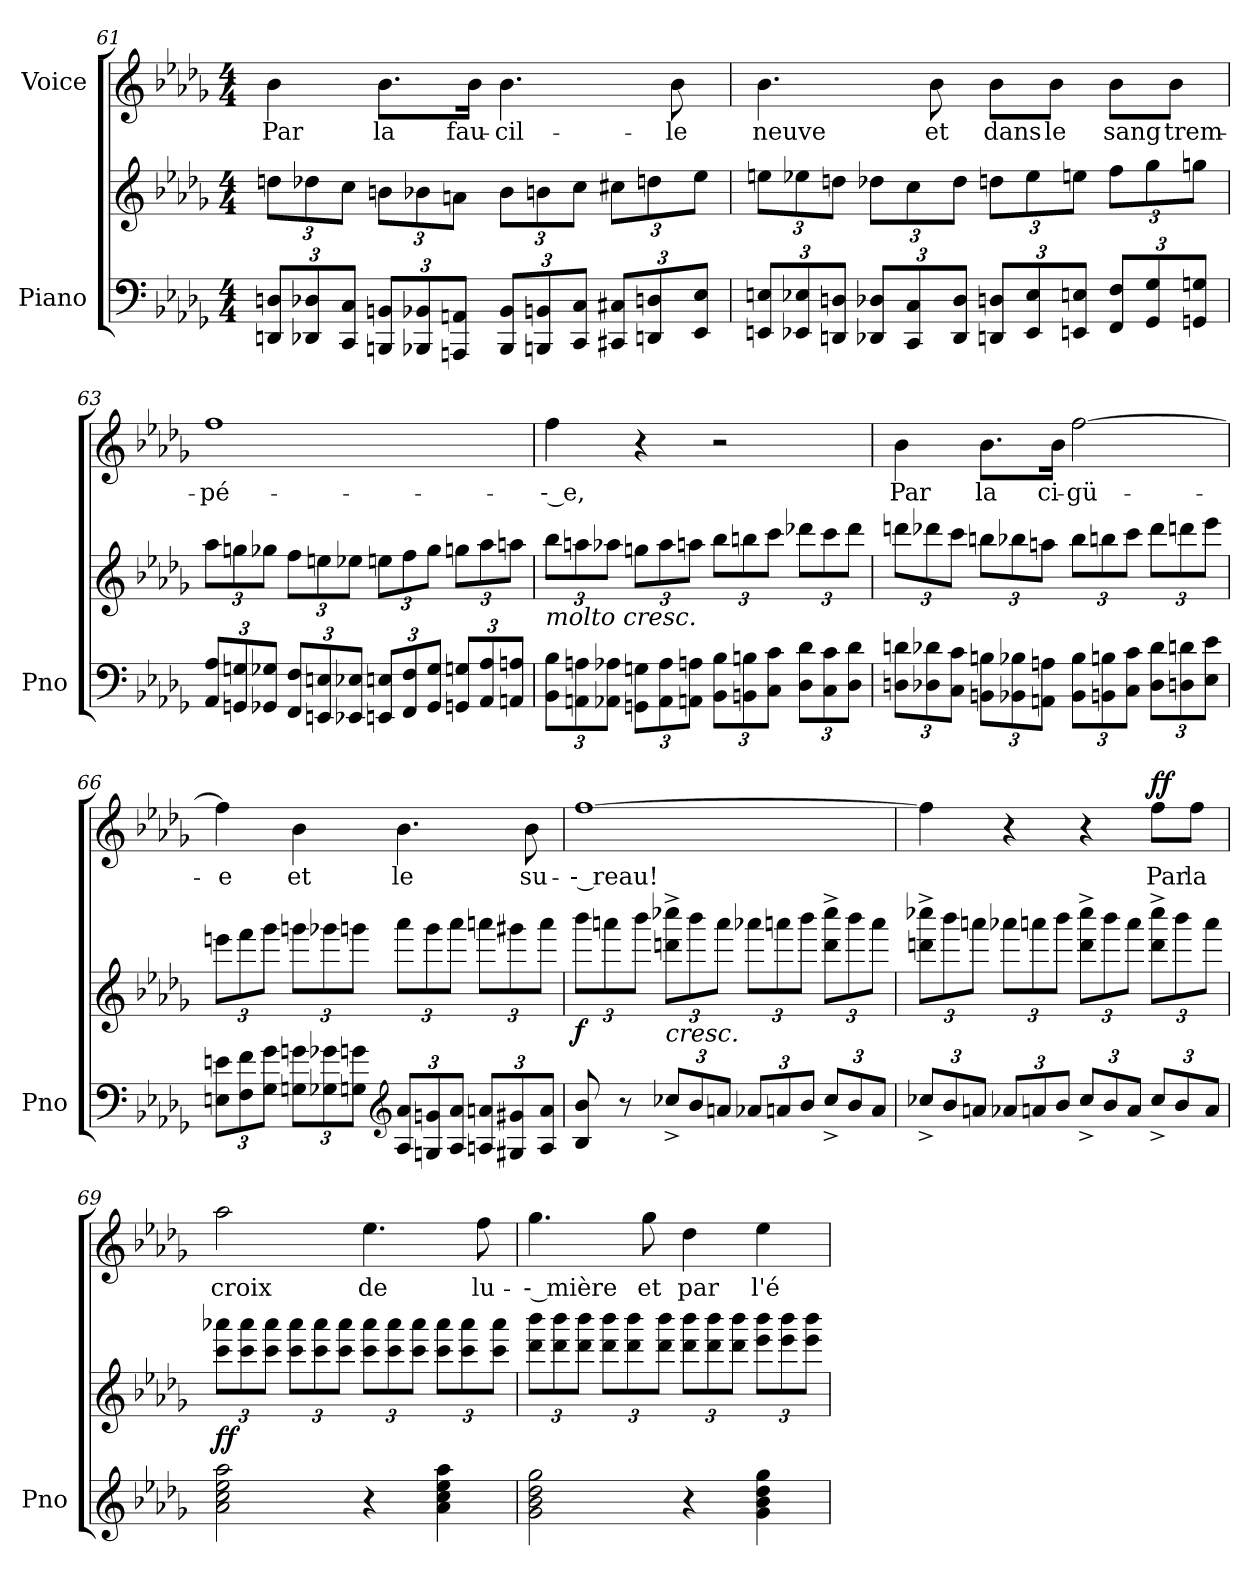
**kern	**kern	**dynam	**kern	**text	**dynam
*part2	*part2	*part2	*part1	*part1	*part1
*staff3	*staff2	*staff2/3	*staff1	*staff1	*staff1
*I"Piano	*	*	*I"Voice	*	*
*I'Pno	*	*	*	*	*
*clefF4	*clefG2	*	*clefG2	*	*
*k[b-e-a-d-g-]	*k[b-e-a-d-g-]	*	*k[b-e-a-d-g-]	*	*
*M4/4	*M4/4	*	*M4/4	*	*
*Xbrackettup	*Xbrackettup	*	*	*	*
=61	=61	=61	=61	=61	=61
12DDn/ 12Dn/L	12ddn\L	.	4b-\	Par	.
12DD-X/ 12D-X/	12dd-X\	.	.	.	.
12CC/ 12C/J	12cc\J	.	.	.	.
12BBBn/ 12BBn/L	12bn\L	.	8.b-\L	la	.
12BBB-X/ 12BB-X/	12b-X\	.	.	.	.
12AAAn/ 12AAn/J	12an\J	.	.	.	.
.	.	.	16b-\Jk	fau-	.
12BBB-/ 12BB-/L	12b-\L	.	4.b-\	-cil-	.
12BBBn/ 12BBn/	12bn\	.	.	.	.
12CC/ 12C/J	12cc\J	.	.	.	.
12CC#X/ 12C#X/L	12cc#X\L	.	.	.	.
12DDn/ 12Dn/	12ddn\	.	.	.	.
.	.	.	8b-\	-le	.
12EE-/ 12E-/J	12ee-\J	.	.	.	.
=62	=62	=62	=62	=62	=62
12EEn/ 12En/L	12een\L	.	4.b-\	neuve	.
12EE-X/ 12E-X/	12ee-X\	.	.	.	.
12DDn/ 12Dn/J	12ddn\J	.	.	.	.
12DD-X/ 12D-X/L	12dd-X\L	.	.	.	.
12CC/ 12C/	12cc\	.	.	.	.
.	.	.	8b-\	et	.
12DD-/ 12D-/J	12dd-\J	.	.	.	.
12DDn/ 12Dn/L	12ddn\L	.	8b-\L	dans	.
12EE-/ 12E-/	12ee-\	.	.	.	.
.	.	.	8b-\J	le	.
12EEn/ 12En/J	12een\J	.	.	.	.
12FF/ 12F/L	12ff\L	.	8b-\L	sang	.
12GG-/ 12G-/	12gg-\	.	.	.	.
.	.	.	8b-\J	trem-	.
12GGn/ 12Gn/J	12ggn\J	.	.	.	.
=63	=63	=63	=63	=63	=63
12AA-/ 12A-/L	12aa-\L	.	1ff	-pé-	.
12GGn/ 12Gn/	12ggn\	.	.	.	.
12GG-X/ 12G-X/J	12gg-X\J	.	.	.	.
12FF/ 12F/L	12ff\L	.	.	.	.
12EEn/ 12En/	12een\	.	.	.	.
12EE-X/ 12E-X/J	12ee-X\J	.	.	.	.
12EEn/ 12En/L	12een\L	.	.	.	.
12FF/ 12F/	12ff\	.	.	.	.
12GG-/ 12G-/J	12gg-\J	.	.	.	.
12GGn/ 12Gn/L	12ggn\L	.	.	.	.
12AA-/ 12A-/	12aa-\	.	.	.	.
12AAn/ 12An/J	12aan\J	.	.	.	.
=64	=64	=64	=64	=64	=64
!	!LO:TX:b:i:t=molto cresc.	!	!	!	!
12BB-\ 12B-\L	12bb-\L	.	4ff\	-- e,	.
12AAn\ 12An\	12aan\	.	.	.	.
12AA-X\ 12A-X\J	12aa-X\J	.	.	.	.
12GGn\ 12Gn\L	12ggn\L	.	4r	.	.
12AA-\ 12A-\	12aa-\	.	.	.	.
12AAn\ 12An\J	12aan\J	.	.	.	.
12BB-\ 12B-\L	12bb-\L	.	2r	.	.
12BBn\ 12Bn\	12bbn\	.	.	.	.
12C\ 12c\J	12ccc\J	.	.	.	.
12D-\ 12d-\L	12ddd-X\L	.	.	.	.
12C\ 12c\	12ccc\	.	.	.	.
12D-\ 12d-\J	12ddd-\J	.	.	.	.
=65	=65	=65	=65	=65	=65
!	!	!	!	!	!LO:DY:a
!	!	!	!	!	!LO:DY:n=1:a
12Dn\ 12dn\L	12dddn\L	.	4b-\	Par	other-dynamics f
12D-X\ 12d-X\	12ddd-X\	.	.	.	.
12C\ 12c\J	12ccc\J	.	.	.	.
12BBn\ 12Bn\L	12bbn\L	.	8.b-\L	la	.
12BB-X\ 12B-X\	12bb-X\	.	.	.	.
12AAn\ 12An\J	12aan\J	.	.	.	.
.	.	.	16b-\Jk	ci-	.
12BB-\ 12B-\L	12bb-\L	.	[2ff\	-gü-	.
12BBn\ 12Bn\	12bbn\	.	.	.	.
12C\ 12c\J	12ccc\J	.	.	.	.
12D-\ 12d-\L	12ddd-\L	.	.	.	.
12Dn\ 12dn\	12dddn\	.	.	.	.
12E-\ 12e-\J	12eee-\J	.	.	.	.
=66	=66	=66	=66	=66	=66
12En\ 12en\L	12eeen\L	.	4ff\]	-e	.
12F\ 12f\	12fff\	.	.	.	.
12G-\ 12g-\J	12ggg-\J	.	.	.	.
12Gn\ 12gn\L	12gggn\L	.	4b-\	et	.
12G-X\ 12g-X\	12ggg-X\	.	.	.	.
12Gn\ 12gn\J	12gggn\J	.	.	.	.
*clefG2	*	*	*	*	*
12A-/ 12a-/L	12aaa-\L	.	4.b-\	le	.
12Gn/ 12gn/	12ggg\	.	.	.	.
12A-/ 12a-/J	12aaa-\J	.	.	.	.
12An/ 12an/L	12aaan\L	.	.	.	.
12G#X/ 12g#X/	12ggg#X\	.	.	.	.
.	.	.	8b-\	su-	.
12A/ 12a/J	12aaa\J	.	.	.	.
=67	=67	=67	=67	=67	=67
!	!	!LO:DY:b	!	!	!
8B-/ 8b-/	12bbb-\L	f	[1ff	-- reau!	.
.	12aaan\	.	.	.	.
8r	.	.	.	.	.
.	12bbb-\J	.	.	.	.
!	!LO:TX:b:i:t=cresc.	!	!	!	!
12cc-X^>/L	12dddn\^ 12cccc-X\^L	.	.	.	.
12b-/	12bbb-\	.	.	.	.
12an/J	12aaa\J	.	.	.	.
12a-X/L	12aaa-X\L	.	.	.	.
12an/	12aaan\	.	.	.	.
12b-/J	12bbb-\J	.	.	.	.
12cc-^>/L	12ddd\^ 12cccc-\^L	.	.	.	.
12b-/	12bbb-\	.	.	.	.
12a/J	12aaa\J	.	.	.	.
=68	=68	=68	=68	=68	=68
12cc-X^>/L	12dddn\^ 12cccc-X\^L	.	4ff\]	.	.
12b-/	12bbb-\	.	.	.	.
12an/J	12aaan\J	.	.	.	.
12a-X/L	12aaa-X\L	.	4r	.	.
12an/	12aaan\	.	.	.	.
12b-/J	12bbb-\J	.	.	.	.
12cc-^>/L	12ddd\^ 12cccc-\^L	.	4r	.	.
12b-/	12bbb-\	.	.	.	.
12a/J	12aaa\J	.	.	.	.
!	!	!	!	!	!LO:DY:a
12cc-^>/L	12ddd\^ 12cccc-\^L	.	8ff\L	Par	ff
12b-/	12bbb-\	.	.	.	.
.	.	.	8ff\J	la	.
12a/J	12aaa\J	.	.	.	.
=69	=69	=69	=69	=69	=69
!	!	!LO:DY:b	!	!	!
2a-\ 2cc\ 2ee-\ 2aa-\	12ccc\ 12aaa-X\L	ff	2aa-\	croix	.
.	12ccc\ 12aaa-\	.	.	.	.
.	12ccc\ 12aaa-\J	.	.	.	.
.	12ccc\ 12aaa-\L	.	.	.	.
.	12ccc\ 12aaa-\	.	.	.	.
.	12ccc\ 12aaa-\J	.	.	.	.
4r	12ccc\ 12aaa-\L	.	4.ee-\	de	.
.	12ccc\ 12aaa-\	.	.	.	.
.	12ccc\ 12aaa-\J	.	.	.	.
4a-\ 4cc\ 4ee-\ 4aa-\	12ccc\ 12aaa-\L	.	.	.	.
.	12ccc\ 12aaa-\	.	.	.	.
.	.	.	8ff\	lu-	.
.	12ccc\ 12aaa-\J	.	.	.	.
=70	=70	=70	=70	=70	=70
2g-\ 2b-\ 2dd-\ 2gg-\	12ddd-\ 12bbb-\L	.	4.gg-\	-- mière	.
.	12ddd-\ 12bbb-\	.	.	.	.
.	12ddd-\ 12bbb-\J	.	.	.	.
.	12ddd-\ 12bbb-\L	.	.	.	.
.	12ddd-\ 12bbb-\	.	.	.	.
.	.	.	8gg-\	et	.
.	12ddd-\ 12bbb-\J	.	.	.	.
4r	12ddd-\ 12bbb-\L	.	4dd-\	par	.
.	12ddd-\ 12bbb-\	.	.	.	.
.	12ddd-\ 12bbb-\J	.	.	.	.
4g-\ 4b-\ 4dd-\ 4gg-\	12eee-\ 12bbb-\L	.	4ee-\	l'é-	.
.	12eee-\ 12bbb-\	.	.	.	.
.	12eee-\ 12bbb-\J	.	.	.	.
=	=	=	=	=	=
*-	*-	*-	*-	*-	*-
